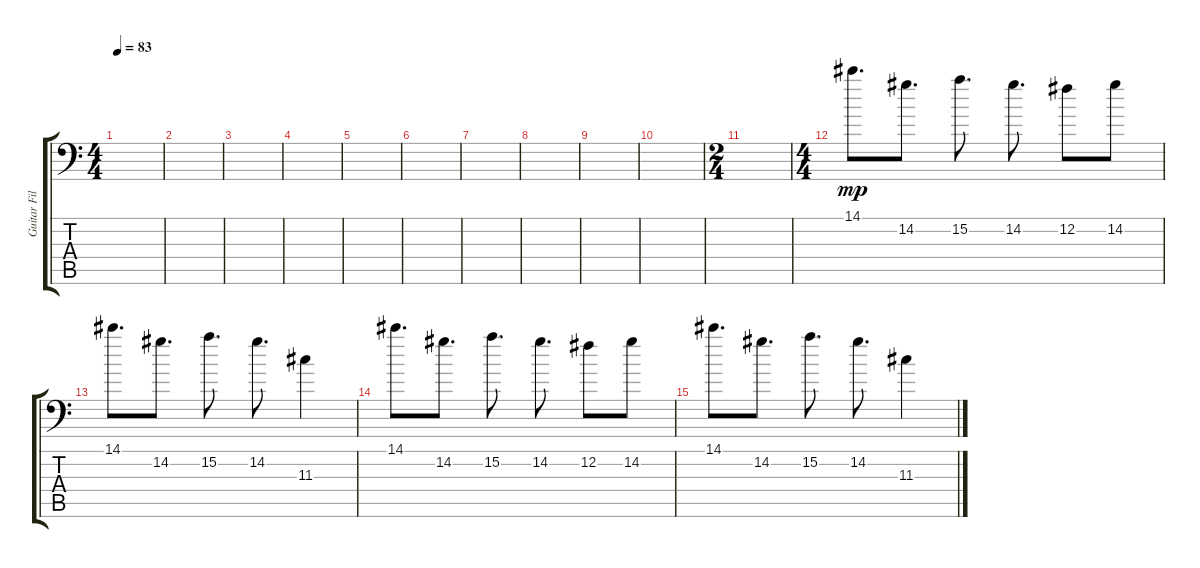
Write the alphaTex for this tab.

\track ("Guitar Fill-Ins" "Guitar Fil") {instrument distortionguitar}
\staff {score tabs}
\tuning (B3 Gb3 D3 A2 E2 A1) {hide}
\ts (4 4)
\tempo 83
\clef f4
\ks c
|
|
|
|
|
|
|
|
|
|
\ts (2 4)
|
\ts (4 4)
14.1.8{d dy mp balance 8} 14.2.8{d} 15.2.8{d} 14.2.8{d} 12.2.8 14.2.8 |
14.1.8{d} 14.2.8{d} 15.2.8{d} 14.2.8{d} 11.3.4 |
14.1.8{d} 14.2.8{d} 15.2.8{d} 14.2.8{d} 12.2.8 14.2.8 |
14.1.8{d} 14.2.8{d} 15.2.8{d} 14.2.8{d} 11.3.4
